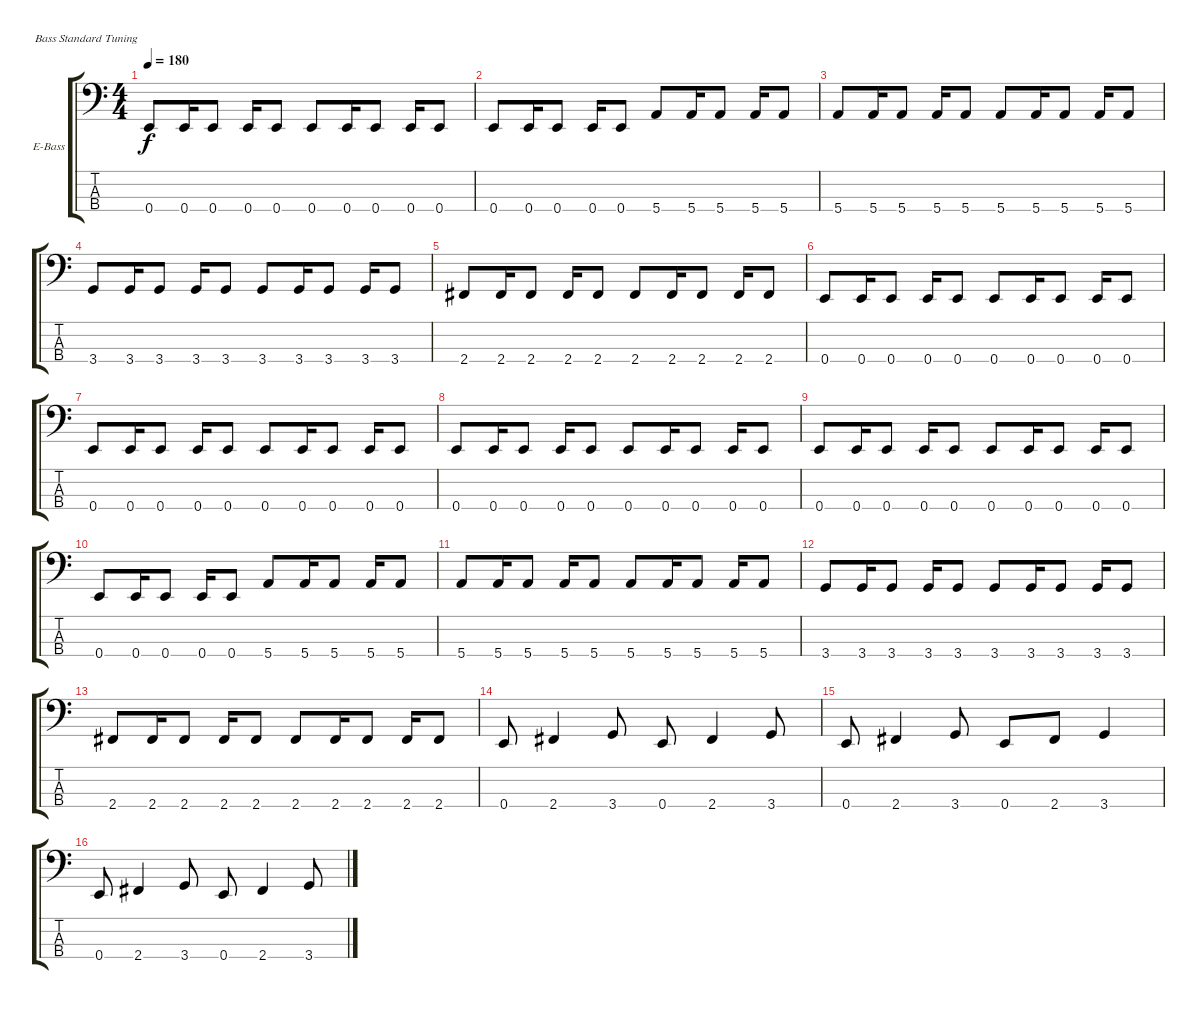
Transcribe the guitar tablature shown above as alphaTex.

\bracketExtendMode groupsimilarinstruments
\firstSystemTrackNameOrientation horizontal
\otherSystemsTrackNameOrientation horizontal
\track ("Bass" "E-Bass") {instrument electricbassfinger}
\staff {score tabs}
\tuning (G2 D2 A1 E1)
\ts (4 4)
\tempo 180
\clef f4
\ks c
0.4.8{dy f} 0.4.16 0.4.8 0.4.16 0.4.8 0.4.8 0.4.16 0.4.8 0.4.16 0.4.8 |
0.4.8 0.4.16 0.4.8 0.4.16 0.4.8 5.4.8 5.4.16 5.4.8 5.4.16 5.4.8 |
5.4.8 5.4.16 5.4.8 5.4.16 5.4.8 5.4.8 5.4.16 5.4.8 5.4.16 5.4.8 |
3.4.8 3.4.16 3.4.8 3.4.16 3.4.8 3.4.8 3.4.16 3.4.8 3.4.16 3.4.8 |
2.4.8 2.4.16 2.4.8 2.4.16 2.4.8 2.4.8 2.4.16 2.4.8 2.4.16 2.4.8 |
0.4.8 0.4.16 0.4.8 0.4.16 0.4.8 0.4.8 0.4.16 0.4.8 0.4.16 0.4.8 |
0.4.8 0.4.16 0.4.8 0.4.16 0.4.8 0.4.8 0.4.16 0.4.8 0.4.16 0.4.8 |
0.4.8 0.4.16 0.4.8 0.4.16 0.4.8 0.4.8 0.4.16 0.4.8 0.4.16 0.4.8 |
0.4.8 0.4.16 0.4.8 0.4.16 0.4.8 0.4.8 0.4.16 0.4.8 0.4.16 0.4.8 |
0.4.8 0.4.16 0.4.8 0.4.16 0.4.8 5.4.8 5.4.16 5.4.8 5.4.16 5.4.8 |
5.4.8 5.4.16 5.4.8 5.4.16 5.4.8 5.4.8 5.4.16 5.4.8 5.4.16 5.4.8 |
3.4.8 3.4.16 3.4.8 3.4.16 3.4.8 3.4.8 3.4.16 3.4.8 3.4.16 3.4.8 |
2.4.8 2.4.16 2.4.8 2.4.16 2.4.8 2.4.8 2.4.16 2.4.8 2.4.16 2.4.8 |
0.4.8 2.4.4 3.4.8 0.4.8 2.4.4 3.4.8 |
0.4.8 2.4.4 3.4.8 0.4.8 2.4.8 3.4.4 |
0.4.8 2.4.4 3.4.8 0.4.8 2.4.4 3.4.8
